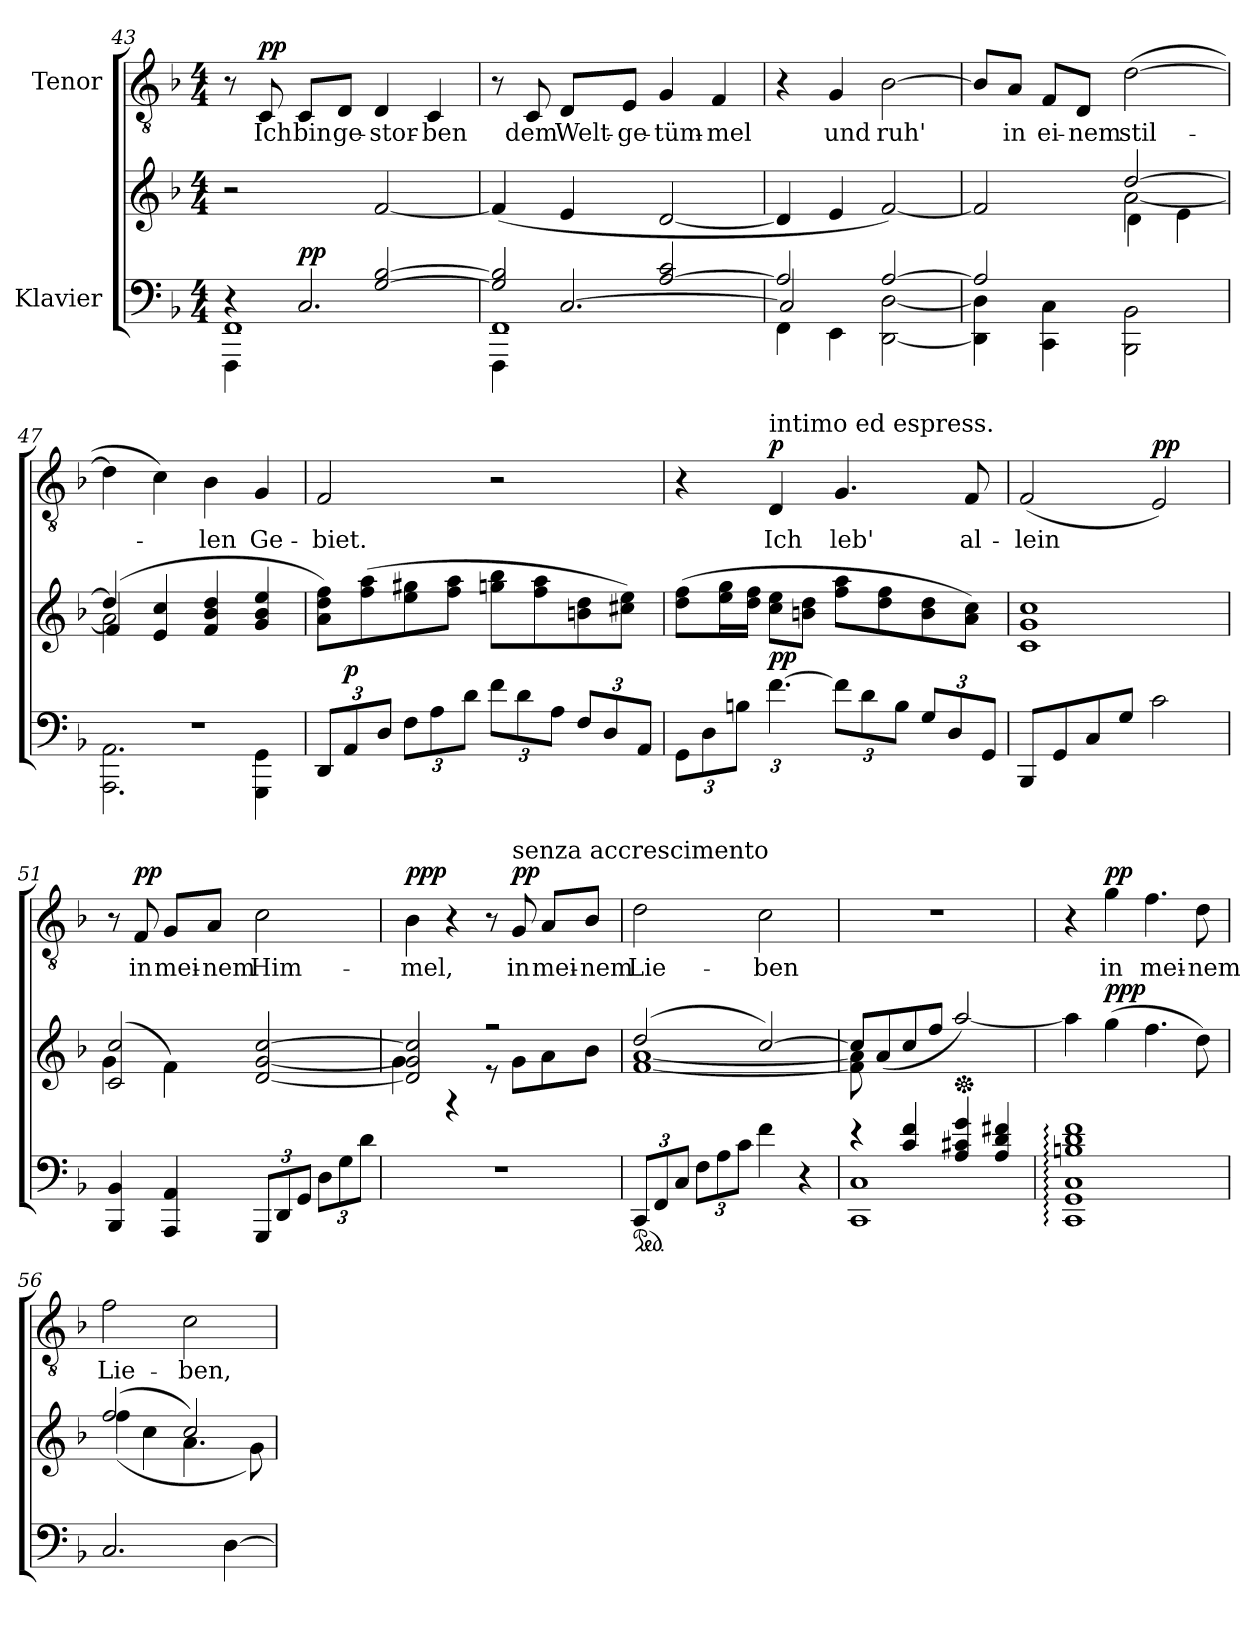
**kern	**kern	**dynam	**kern	**text	**dynam
*part2	*part2	*part2	*part1	*part1	*part1
*staff3	*staff2	*staff2/3	*staff1	*staff1	*staff1
*I"Klavier	*	*	*I"Tenor	*	*
*clefF4	*clefG2	*	*clefGv2	*	*
*k[b-]	*k[b-]	*	*k[b-]	*	*
*M4/4	*M4/4	*	*M4/4	*	*
=43	=43	=43	=43	=43	=43
*^	*	*	*	*	*
*	*^	*	*	*	*	*
4r	1FF	4FFF\	2r	.	8r	.	.
!	!	!	!	!	!	!LO:LY:b	!LO:DY:a
.	.	.	.	.	8C/	Ich	pp
!	!	!	!	!LO:DY:a=2	!	!LO:LY:b	!
4ryy	.	2.C/	.	pp	8C/L	bin	.
!	!	!	!	!	!	!LO:LY:b	!
.	.	.	.	.	8D/J	ge-	.
!	!	!	!	!	!	!LO:LY:b	!
[2G/ [2B-/	.	.	[2f/	.	4D/	-stor-	.
!	!	!	!	!	!	!LO:LY:b	!
.	.	.	.	.	4C/	-ben	.
=44	=44	=44	=44	=44	=44	=44	=44
2G/] 2B-/]	1FF	4FFF:\	(>4f/]	.	8r	.	.
!	!	!	!	!	!	!LO:LY:b	!
.	.	.	.	.	8C/	dem	.
!	!	!	!	!	!	!LO:LY:b	!
.	.	[2.C/	4e/	.	8D/L	Welt-	.
!	!	!	!	!	!	!LO:LY:b	!
.	.	.	.	.	8E/J	-ge-	.
!	!	!	!	!	!	!LO:LY:b	!
[2A/ 2c/	.	.	[2d/	.	4G/	-tüm-	.
!	!	!	!	!	!	!LO:LY:b	!
.	.	.	.	.	4F/	-mel	.
!!LO:LB:g=z
=45	=45	=45	=45	=45	=45	=45	=45
2A/]	4FF\	2C/]	4d/]	.	4r	.	.
!	!	!	!	!	!	!LO:LY:b	!
.	4EE\	.	4e/	.	4G/	und	.
!	!	!	!	!	!	!LO:LY:b	!
[2A/	[2DD\ [2D\	2ryy	[2f/)	.	[2B-\	ruh'	.
*	*v	*v	*	*	*	*	*
=46	=46	=46	=46	=46	=46	=46
*	*	*^	*	*	*	*
*	*	*	*^	*	*	*	*
2A/]	4DD\] 4D\]	2f/]	2ryy	4ryy	.	8B-/L]	.	.
!	!	!	!	!	!	!	!LO:LY:b	!
.	.	.	.	.	.	8A/J	in	.
!	!	!	!	!	!	!	!LO:LY:b	!
.	4CC\ 4C\	.	.	4ryy	.	8F/L	ei-	.
!	!	!	!	!	!	!	!LO:LY:b	!
.	.	.	.	.	.	8D/J	-nem	.
!	!	!	!	!	!	!	!LO:LY:b	!
2ryy	2BBB-\ 2BB-\	[2dd/	[2a\	4d\	.	(>[2d\	stil-	.
.	.	.	.	4e\	.	.	.	.
=47	=47	=47	=47	=47	=47	=47	=47	=47
1r	2.AAA\ 2.AA\	(>4dd/]	2a\]	4f/	.	4d\]	.	.
.	.	4e/ 4cc/	.	4ryy	.	4c\)	.	.
!	!	!	!	!	!	!	!LO:LY:b	!
.	.	4f/ 4b-/ 4dd/	2ryy	2ryy	.	4B-\	-len	.
!	!	!	!	!	!	!	!LO:LY:b	!
.	4GGG\ 4GG\	4g/ 4b-/ 4ee/	.	.	.	4G/	Ge-	.
*v	*v	*	*	*	*	*	*	*
*	*v	*v	*v	*	*	*	*
=48	=48	=48	=48	=48	=48
*Xbrackettup	*	*	*	*	*
*^	*	*	*	*	*
!	!	!	!	!	!LO:LY:b	!
*v	*v	*	*	*	*	*
12DD/L	8a\ 8dd\ 8ff\L)	.	2F/	-biet.	.
!	!	!LO:DY:a=2	!	!	!
12AA/	.	p	.	.	.
.	(>8ff\ 8aa\	.	.	.	.
12D/J	.	.	.	.	.
12F\L	8ee\ 8gg#X\	.	.	.	.
12A\	.	.	.	.	.
.	8ff\ 8aa\J	.	.	.	.
12d\J	.	.	.	.	.
12f\L	8ggn\ 8bb-\L	.	2r	.	.
12d\	.	.	.	.	.
.	8ff\ 8aa\	.	.	.	.
12A\J	.	.	.	.	.
12F/L	8bn\ 8dd\	.	.	.	.
12D/	.	.	.	.	.
.	8cc#X\ 8ee\J)	.	.	.	.
12AA/J	.	.	.	.	.
!!LO:LB:g=z
=49	=49	=49	=49	=49	=49
12GG\L	(>8dd\ 8ff\L	.	4r	.	.
12D\	.	.	.	.	.
.	16ee\ 16gg\L	.	.	.	.
12Bn\J	.	.	.	.	.
.	16dd\ 16ff\JJ	.	.	.	.
!	!	!	!LO:TX:a:t=intimo ed espress.	!	!
!	!	!LO:DY:a=2	!	!LO:LY:b	!LO:DY:a
[6.f\	8cc\ 8ee\L	pp	4D/	Ich	p
.	8bn\ 8dd\J	.	.	.	.
!	!	!	!	!LO:LY:b	!
12f\L]	8ff\ 8aa\L	.	4.G/	leb'	.
12d\	.	.	.	.	.
.	8dd\ 8ff\	.	.	.	.
12B\J	.	.	.	.	.
12G/L	8b\ 8dd\	.	.	.	.
12D/	.	.	.	.	.
!	!	!	!	!LO:LY:b	!
.	8a\ 8cc\J)	.	8F/	al-	.
12GG/J	.	.	.	.	.
=50	=50	=50	=50	=50	=50
!	!	!	!	!LO:LY:b	!
8BBB-/L	1c 1g 1cc	.	(<2F/	-lein	.
8GG/	.	.	.	.	.
8C/	.	.	.	.	.
8G/J	.	.	.	.	.
!	!	!	!	!	!LO:DY:a
2c\	.	.	2E/)	.	pp
=51	=51	=51	=51	=51	=51
*	*^	*	*	*	*
4BBB-/ 4BB-/	(>2c/ 2cc/	4g\	.	8r	.	.
!	!	!	!	!	!LO:LY:b	!LO:DY:a
.	.	.	.	8F/	in	pp
!	!	!	!	!	!LO:LY:b	!
4AAA/ 4AA/	.	4f\)	.	8G/L	mei-	.
!	!	!	!	!	!LO:LY:b	!
.	.	.	.	8A/J	-nem	.
!	!	!	!	!	!LO:LY:b	!
12GGG/L	[2d/ [2g/ [2cc/	2ryy	.	2c\	Him-	.
12DD/	.	.	.	.	.	.
12GG/J	.	.	.	.	.	.
12D\L	.	.	.	.	.	.
12G\	.	.	.	.	.	.
12d\J	.	.	.	.	.	.
=52	=52	=52	=52	=52	=52	=52
!	!	!	!	!	!LO:LY:b	!LO:DY:a
1r	2d/] 2g/] 2cc/]	4g\	.	4B-\	-mel,	ppp
.	.	4r	.	4r	.	.
.	2r	8r	.	8r	.	.
!	!	!	!	!LO:TX:a:t=senza accrescimento	!	!
!	!	!	!	!	!LO:LY:b	!LO:DY:a
.	.	8g\L	.	8G/	in	pp
!	!	!	!	!	!LO:LY:b	!
.	.	8a\	.	8A/L	mei-	.
!	!	!	!	!	!LO:LY:b	!
.	.	8b-\J	.	8B-/J	-nem	.
!!LO:PB:g=z
=53	=53	=53	=53	=53	=53	=53
*ped	*	*	*	*	*	*
!	!	!	!	!	!LO:LY:b	!
12CC/L	(>2dd/	[1f [1a	.	2d\	Lie-	.
12FF/	.	.	.	.	.	.
12C/J	.	.	.	.	.	.
12F\L	.	.	.	.	.	.
12A\	.	.	.	.	.	.
12c\J	.	.	.	.	.	.
!	!	!	!	!	!LO:LY:b	!
4f\	[2cc/)	.	.	2c\	-ben	.
4r	.	.	.	.	.	.
=54	=54	=54	=54	=54	=54	=54
*^	*	*	*	*	*	*
4r	1CC 1C	8cc/L]	8f\] 8a\]	.	1r	.	.
.	.	(>8a/	2..ryy	.	.	.	.
4c/ 4f/	.	8cc/	.	.	.	.	.
.	.	8ff/J	.	.	.	.	.
*	*	*Xped	*	*	*	*	*
4A/ 4c#X/ 4g/	.	[2aa/)	.	.	.	.	.
4A/ 4d/ 4f#X/	.	.	.	.	.	.	.
*v	*v	*	*	*	*	*	*
*	*v	*v	*	*	*	*
=55	=55	=55	=55	=55	=55
1CC: 1GG: 1C: 1Bn: 1d: 1f:	4aa\]	.	4r	.	.
!	!	!LO:DY:a	!	!LO:LY:b	!LO:DY:a
.	(>4gg\	ppp	4g\	in	pp
!	!	!	!	!LO:LY:b	!
.	4.ff\	.	4.f\	mei-	.
!	!	!	!	!LO:LY:b	!
.	8dd\)	.	8d\	-nem	.
=56	=56	=56	=56	=56	=56
*	*^	*	*	*	*
!	!	!	!	!	!LO:LY:b	!
2.C/	(>2ff/	(<4ff\	.	2f\	Lie-	.
.	.	4cc\	.	.	.	.
!	!	!	!	!	!LO:LY:b	!
.	2cc/)	4.a\	.	2c\	-ben,	.
[4D\	.	.	.	.	.	.
.	.	8g\)	.	.	.	.
*	*v	*v	*	*	*	*
=	=	=	=	=	=
*-	*-	*-	*-	*-	*-
